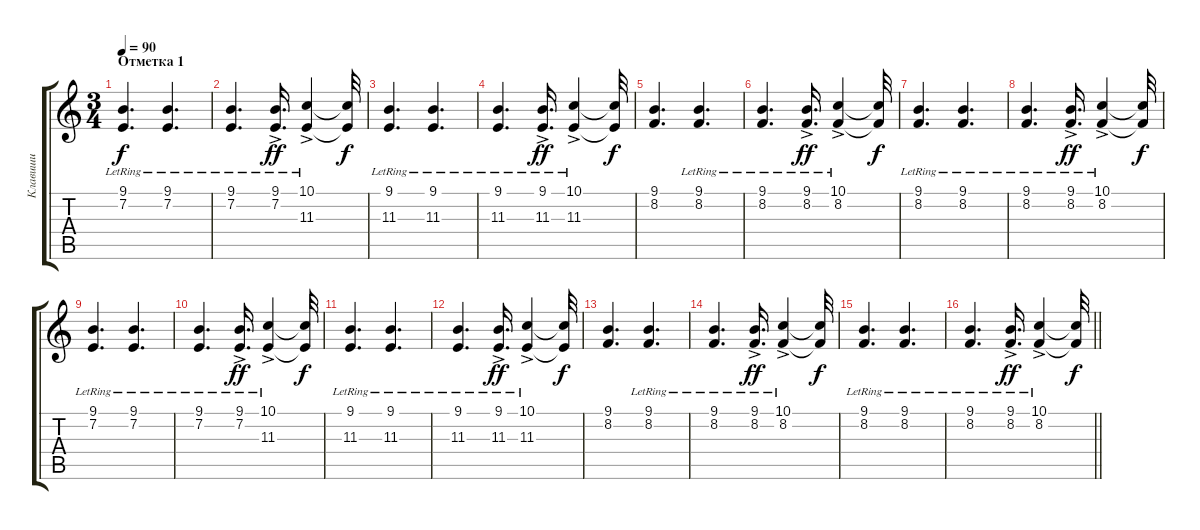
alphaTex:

\track ("Клавиши" "Клавиши") {instrument brightacousticpiano}
\staff {score tabs}
\tuning (D4 A3 F3 C3 G2 D2) {hide}
\ts (3 4)
\section ("" "Отметка 1")
\tempo 90
\clef g2
\ks c
(9.1{lr} 7.2{lr}).4{d dy f} (9.1{lr} 7.2{lr}).4{d} |
(9.1{lr} 7.2{lr}).4{d} (9.1{ac lr} 7.2{ac lr}).16{d dy ff} (10.1{ac lr} 11.3{ac lr}).4 (10.1{t} 11.3{t}).32{dy f} |
(9.1{lr} 11.3{lr}).4{d} (9.1{lr} 11.3{lr}).4{d} |
(9.1{lr} 11.3{lr}).4{d} (9.1{ac lr} 11.3{ac lr}).16{d dy ff} (10.1{ac lr} 11.3{ac lr}).4 (10.1{t} 11.3{t}).32{dy f} |
(9.1 8.2).4{d} (9.1{lr} 8.2{lr}).4{d} |
(9.1{lr} 8.2{lr}).4{d} (9.1{ac lr} 8.2{ac lr}).16{d dy ff} (10.1{ac lr} 8.2{ac lr}).4 (10.1{t} 8.2{t}).32{dy f} |
(9.1{lr} 8.2{lr}).4{d} (9.1{lr} 8.2{lr}).4{d} |
(9.1{lr} 8.2{lr}).4{d} (9.1{ac lr} 8.2{ac lr}).16{d dy ff} (10.1{ac lr} 8.2{ac lr}).4 (10.1{t} 8.2{t}).32{dy f} |
(9.1{lr} 7.2{lr}).4{d} (9.1{lr} 7.2{lr}).4{d} |
(9.1{lr} 7.2{lr}).4{d} (9.1{ac lr} 7.2{ac lr}).16{d dy ff} (10.1{ac lr} 11.3{ac lr}).4 (10.1{t} 11.3{t}).32{dy f} |
(9.1{lr} 11.3{lr}).4{d} (9.1{lr} 11.3{lr}).4{d} |
(9.1{lr} 11.3{lr}).4{d} (9.1{ac lr} 11.3{ac lr}).16{d dy ff} (10.1{ac lr} 11.3{ac lr}).4 (10.1{t} 11.3{t}).32{dy f} |
(9.1 8.2).4{d} (9.1{lr} 8.2{lr}).4{d} |
(9.1{lr} 8.2{lr}).4{d} (9.1{ac lr} 8.2{ac lr}).16{d dy ff} (10.1{ac lr} 8.2{ac lr}).4 (10.1{t} 8.2{t}).32{dy f} |
(9.1{lr} 8.2).4{d} (9.1{lr} 8.2{lr}).4{d} |
\barLineRight lightlight
(9.1{lr} 8.2{lr}).4{d} (9.1{ac lr} 8.2{ac lr}).16{d dy ff} (10.1{ac lr} 8.2{ac lr}).4 (10.1{t} 8.2{t}).32{dy f}
